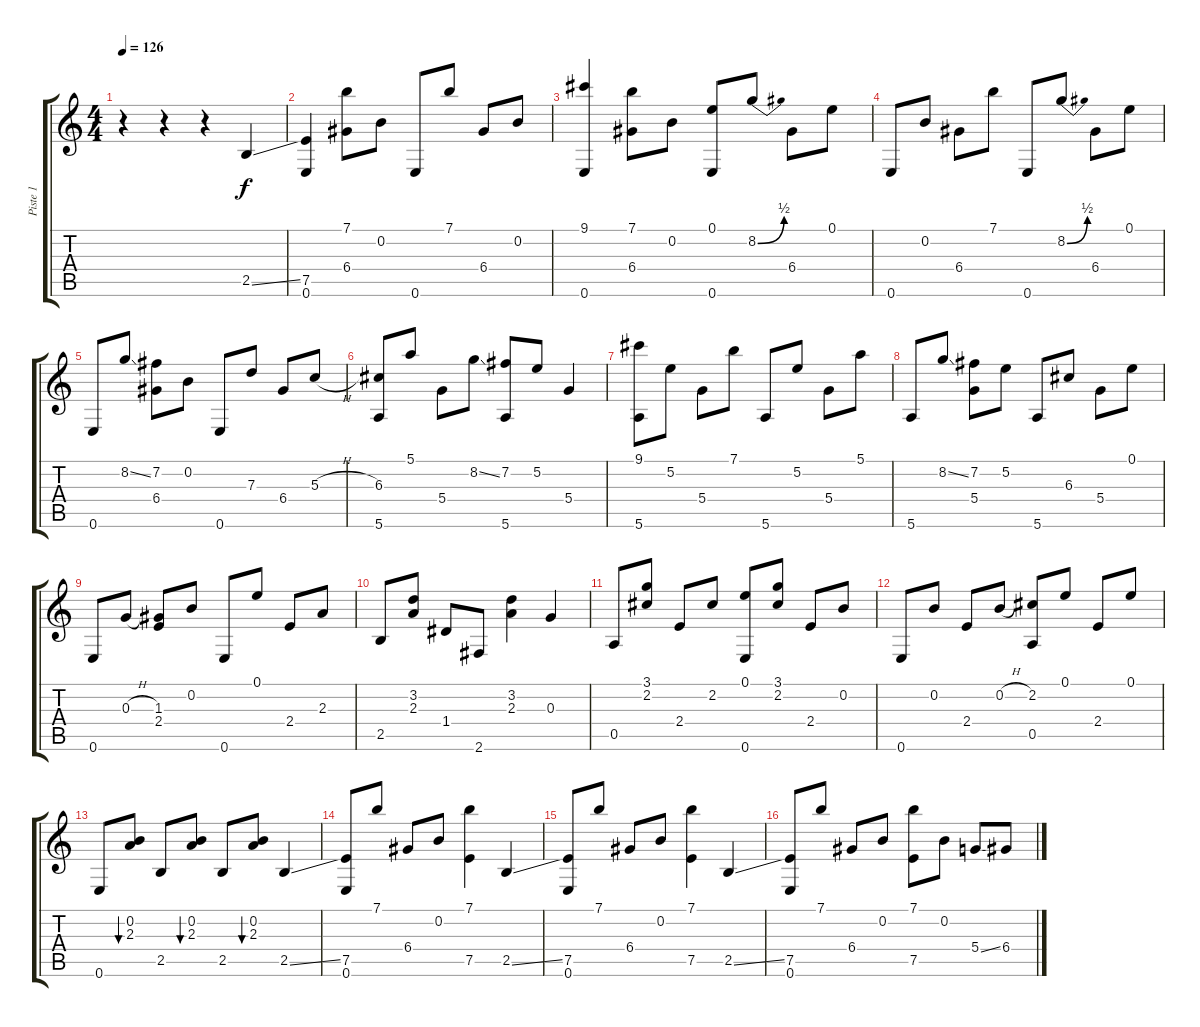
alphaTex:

\track ("Piste 1" "Piste 1") {instrument acousticguitarsteel}
\staff {score tabs}
\tuning (E4 B3 G3 D3 A2 E2) {hide}
\ts (4 4)
\tempo 126
\clef g2
\ks c
r.4{dy f instrument acousticguitarsteel} r.4 r.4 2.5{ss}.4 |
(7.5 0.6).4 (7.1 6.4).8 0.2.8 0.6.8 7.1.8 6.4.8 0.2.8 |
(9.1 0.6).4 (7.1 6.4).8 0.2.8 (0.1 0.6).8 8.2{be (bend 0 0 60 2)}.8 6.4.8 0.1.8 |
0.6.8 0.2.8 6.4.8 7.1.8 0.6.8 8.2{be (bend 0 0 60 2)}.8 6.4.8 0.1.8 |
0.6.8 8.2{ss}.8 (7.2 6.4).8 0.2.8 0.6.8 7.3.8 6.4.8 5.3{h}.8 |
(6.3 5.6).8 5.1.8 5.4.8 8.2{ss}.8 (7.2 5.6).8 5.2.8 5.4.4 |
(9.1 5.6).8 5.2.8 5.4.8 7.1.8 5.6.8 5.2.8 5.4.8 5.1.8 |
5.6.8 8.2{ss}.8 (7.2 5.4).8 5.2.8 5.6.8 6.3.8 5.4.8 0.1.8 |
0.6.8 0.3{h}.8 (1.3 2.4).8 0.2.8 0.6.8 0.1.8 2.4.8 2.3.8 |
2.5.8 (3.2 2.3).8 1.4.8 2.6.8 (3.2 2.3).4 0.3.4 |
0.5.8 (3.1 2.2).8 2.4.8 2.2.8 (0.1 0.6).8 (3.1 2.2).8 2.4.8 0.2.8 |
0.6.8 0.2.8 2.4.8 0.2{h}.8 (2.2 0.5).8 0.1.8 2.4.8 0.1.8 |
0.6.8 (0.2 2.3).8{bu 240} 2.5.8 (0.2 2.3).8{bu 240} 2.5.8 (0.2 2.3).8{bu 240} 2.5{ss}.4 |
(7.5 0.6).8 7.1.8 6.4.8 0.2.8 (7.1 7.5).4 2.5{ss}.4 |
(7.5 0.6).8 7.1.8 6.4.8 0.2.8 (7.1 7.5).4 2.5{ss}.4 |
(7.5 0.6).8 7.1.8 6.4.8 0.2.8 (7.1 7.5).8 0.2.8 5.4{ss}.8 6.4.8
